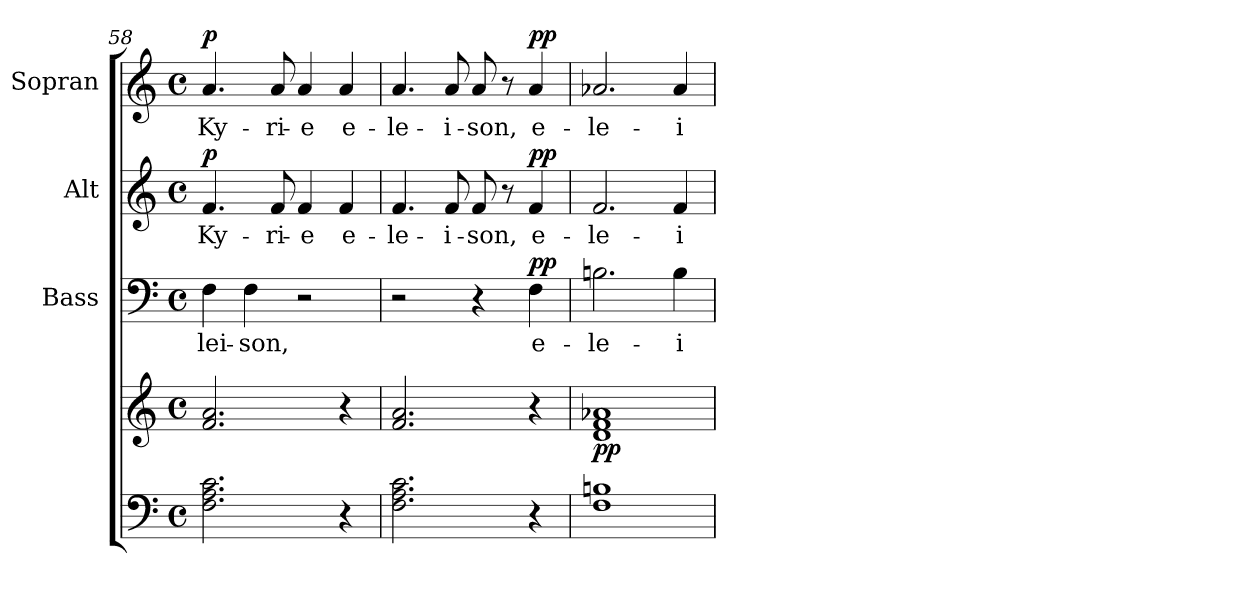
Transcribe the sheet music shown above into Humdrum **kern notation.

**kern	**kern	**dynam	**kern	**text	**dynam	**kern	**text	**dynam	**kern	**text	**dynam
*part4	*part4	*part4	*part3	*part3	*part3	*part2	*part2	*part2	*part1	*part1	*part1
*staff5	*staff4	*staff4/5	*staff3	*staff3	*staff3	*staff2	*staff2	*staff2	*staff1	*staff1	*staff1
*	*	*	*I"Bass	*	*	*I"Alt	*	*	*I"Sopran	*	*
*	*	*	*I'B.	*	*	*I'A	*	*	*I'S	*	*
*clefF4	*clefG2	*	*clefF4	*	*	*clefG2	*	*	*clefG2	*	*
*k[]	*k[]	*	*k[]	*	*	*k[]	*	*	*k[]	*	*
*C:	*C:	*	*C:	*	*	*C:	*	*	*C:	*	*
*M4/4	*M4/4	*	*M4/4	*	*	*M4/4	*	*	*M4/4	*	*
*met(c)	*met(c)	*	*met(c)	*	*	*met(c)	*	*	*met(c)	*	*
=58	=58	=58	=58	=58	=58	=58	=58	=58	=58	=58	=58
!	!	!	!	!LO:LY:b	!	!	!LO:LY:b	!LO:DY:a	!	!LO:LY:b	!LO:DY:a
2.F\ 2.A\ 2.c\	2.f/ 2.a/	.	4F\	-lei-	.	4.f/	Ky-	p	4.a/	Ky-	p
!	!	!	!	!LO:LY:b	!	!	!	!	!	!	!
.	.	.	4F\	-son,	.	.	.	.	.	.	.
!	!	!	!	!	!	!	!LO:LY:b	!	!	!LO:LY:b	!
.	.	.	.	.	.	8f/	-ri-	.	8a/	-ri-	.
!	!	!	!	!	!	!	!LO:LY:b	!	!	!LO:LY:b	!
.	.	.	2r	.	.	4f/	-e	.	4a/	-e	.
!	!	!	!	!	!	!	!LO:LY:b	!	!	!LO:LY:b	!
4r	4r	.	.	.	.	4f/	e-	.	4a/	e-	.
=59	=59	=59	=59	=59	=59	=59	=59	=59	=59	=59	=59
!	!	!	!	!	!	!	!LO:LY:b	!	!	!LO:LY:b	!
2.F\ 2.A\ 2.c\	2.f/ 2.a/	.	2r	.	.	4.f/	-le-	.	4.a/	-le-	.
!	!	!	!	!	!	!	!LO:LY:b	!	!	!LO:LY:b	!
.	.	.	.	.	.	8f/	-i-	.	8a/	-i-	.
!	!	!	!	!	!	!	!LO:LY:b	!	!	!LO:LY:b	!
.	.	.	4r	.	.	8f/	-son,	.	8a/	-son,	.
.	.	.	.	.	.	8r	.	.	8r	.	.
!	!	!	!	!LO:LY:b	!LO:DY:a	!	!LO:LY:b	!LO:DY:a	!	!LO:LY:b	!LO:DY:a
4r	4r	.	4F\	e-	pp	4f/	e-	pp	4a/	e-	pp
=60	=60	=60	=60	=60	=60	=60	=60	=60	=60	=60	=60
!	!	!LO:DY:b	!	!LO:LY:b	!	!	!LO:LY:b	!	!	!LO:LY:b	!
1F 1Bn	1d 1f 1a-X	pp	2.Bn\	-le-	.	2.f/	-le-	.	2.a-X/	-le-	.
!	!	!	!	!LO:LY:b	!	!	!LO:LY:b	!	!	!LO:LY:b	!
.	.	.	4B\	-i-	.	4f/	-i-	.	4a-/	-i-	.
=	=	=	=	=	=	=	=	=	=	=	=
*-	*-	*-	*-	*-	*-	*-	*-	*-	*-	*-	*-
